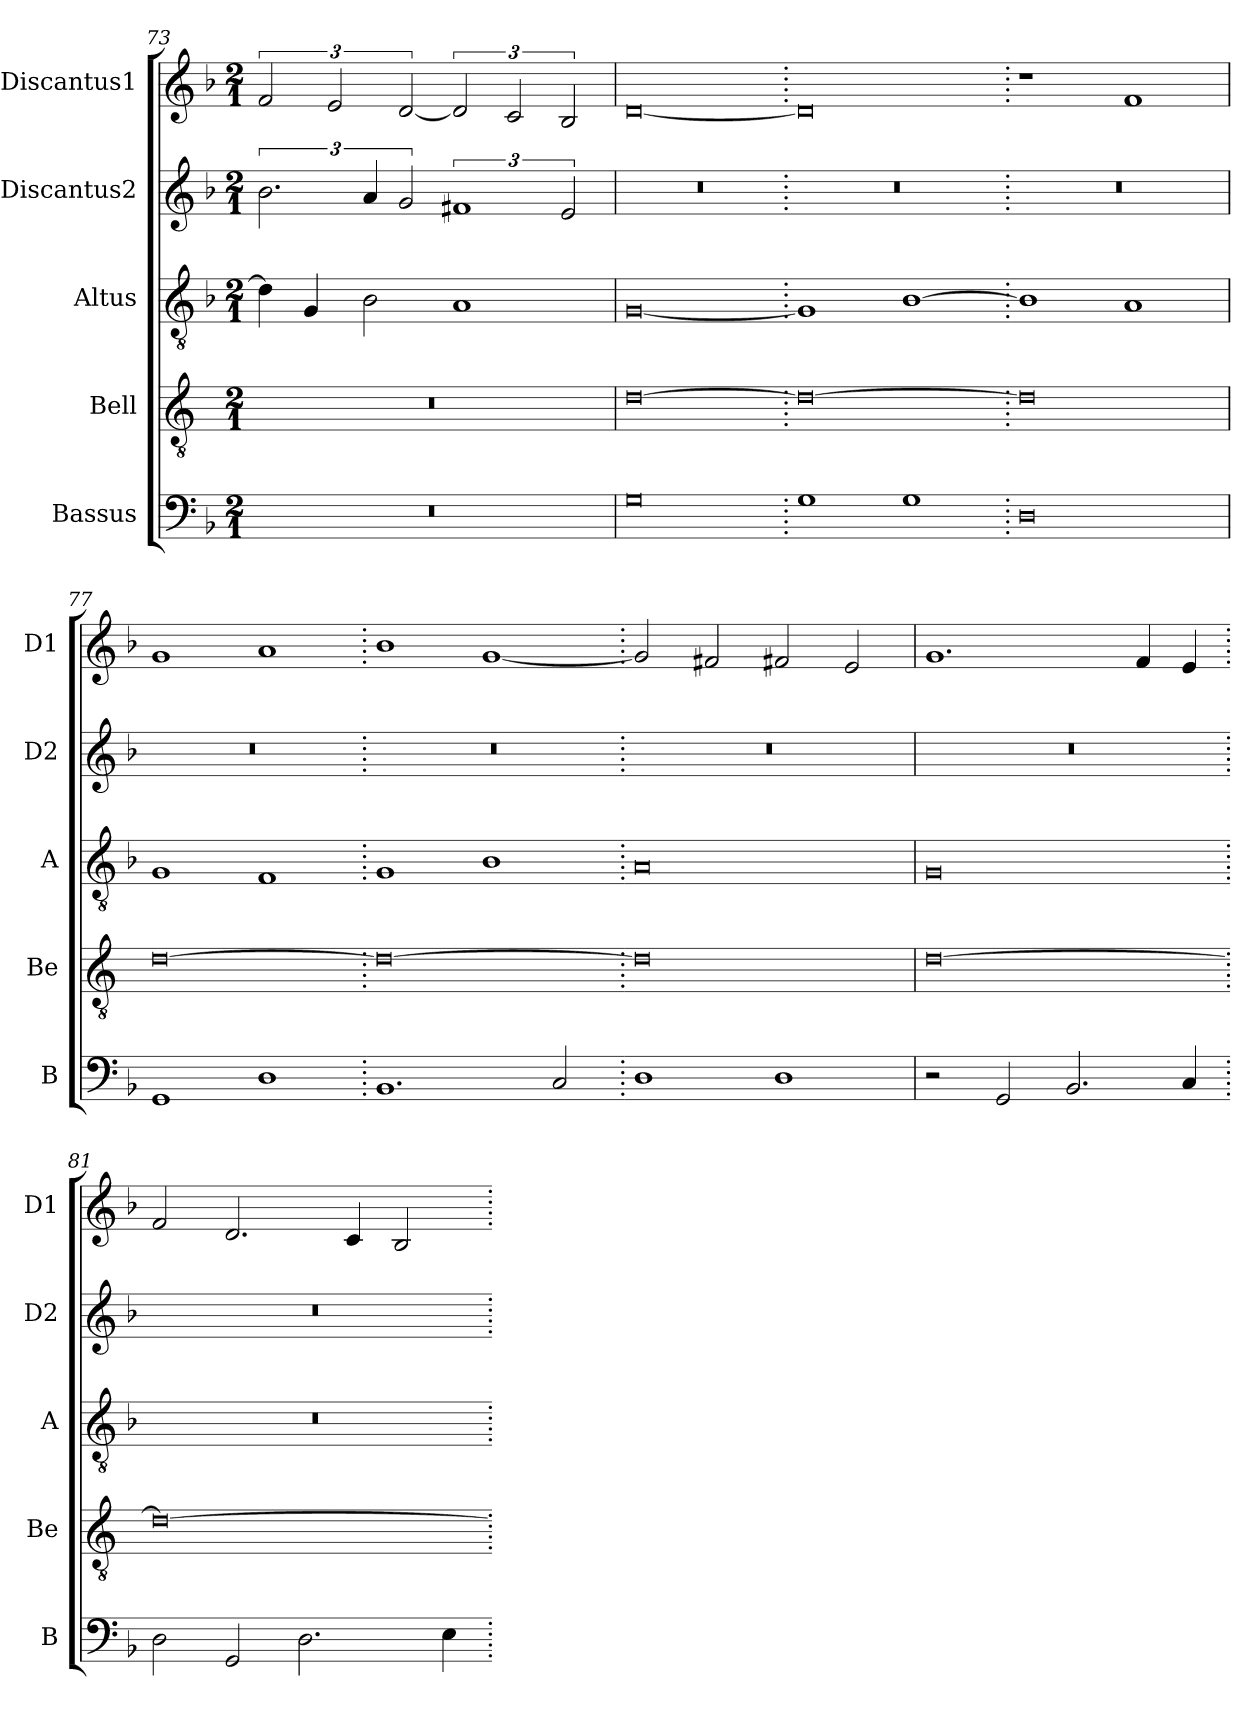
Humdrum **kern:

**kern	**kern	**kern	**kern	**kern
*part5	*part4	*part3	*part2	*part1
*staff5	*staff4	*staff3	*staff2	*staff1
*I"Bassus	*I"Bell	*I"Altus	*I"Discantus2	*I"Discantus1
*I'B	*I'Be	*I'A	*I'D2	*I'D1
*clefF4	*clefGv2	*clefGv2	*clefG2	*clefG2
*k[b-]	*k[]	*k[b-]	*k[b-]	*k[b-]
*M2/1	*M2/1	*M2/1	*M2/1	*M2/1
=73	=73	=73	=73	=73
0r	0r	4d]	3.b-	3f
.	.	4G	.	.
.	.	.	.	3e
.	.	2B-	6a	.
.	.	.	3g	[3d
.	.	1A	3%2f#X	3d]
.	.	.	.	3c
.	.	.	3e	3B-
=74	=74	=74	=74	=74
0G	[0d	[0G	0r	[0d
=75.	=75.	=75.	=75.	=75.
1G	0d_	1G]	0r	0d]
1G	.	[1B-	.	.
=76.	=76.	=76.	=76.	=76.
0D	0d]	1B-]	0r	1r
.	.	1A	.	1f
=77	=77	=77	=77	=77
1GG	[0d	1G	0r	1g
1D	.	1F	.	1a
=78.	=78.	=78.	=78.	=78.
1.BB-	0d_	1G	0r	1b-
.	.	1B-	.	[1g
2C	.	.	.	.
=79.	=79.	=79.	=79.	=79.
1D	0d]	0A	0r	2g]
.	.	.	.	2f#X
1D	.	.	.	2f#X
.	.	.	.	2e
=80	=80	=80	=80	=80
2r	[0d	0G	0r	1.g
2GG	.	.	.	.
2.BB-	.	.	.	.
.	.	.	.	4f
4C	.	.	.	4e
=81.	=81.	=81.	=81.	=81.
2D	0d_	0r	0r	2f
2GG	.	.	.	2.d
2.D	.	.	.	.
.	.	.	.	4c
.	.	.	.	2B-
4E	.	.	.	.
=.	=.	=.	=.	=.
*-	*-	*-	*-	*-
